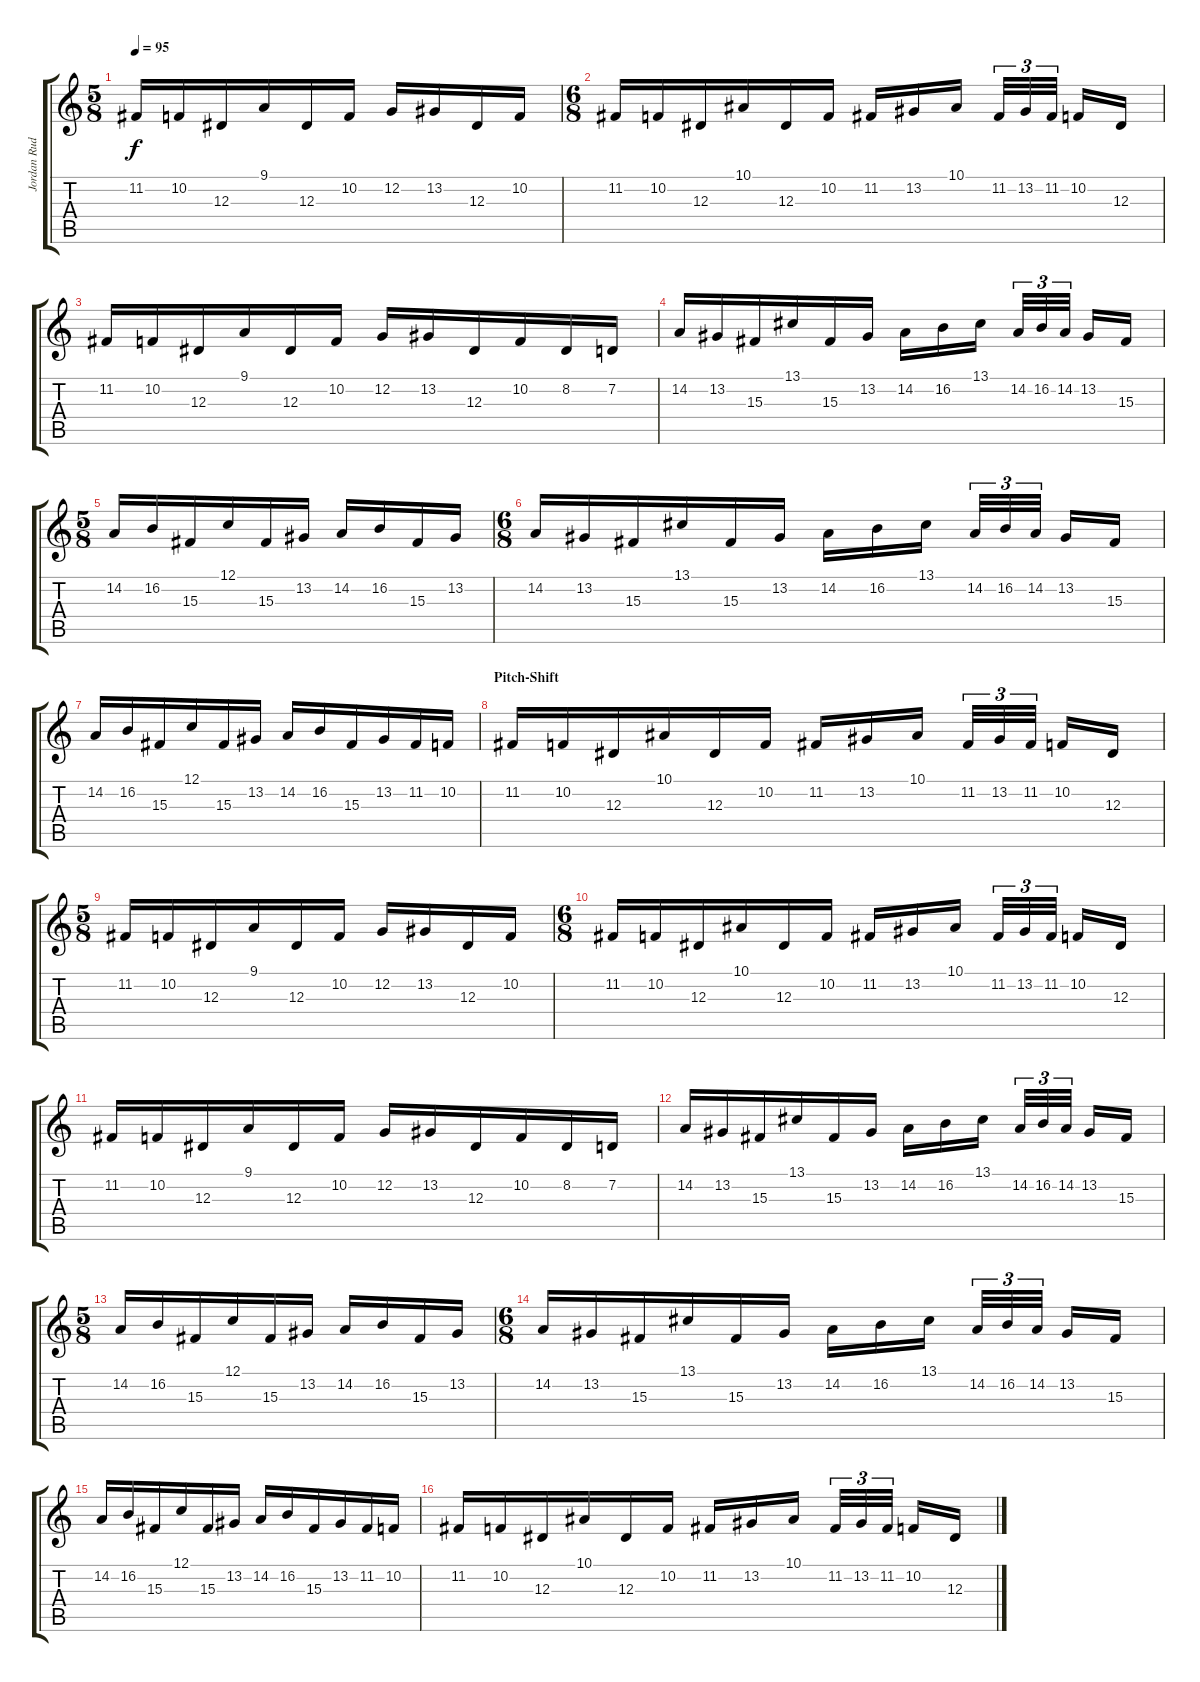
\track ("Jordan Rudess" "Jordan Rud") {instrument lead1square}
\staff {score tabs}
\tuning (C4 G3 Eb3 Bb2 F2 C2) {hide}
\ts (5 8)
\tempo 95
\clef g2
\ks c
11.2.16{dy f} 10.2.16 12.3.16 9.1.16 12.3.16 10.2.16 12.2.16 13.2.16 12.3.16 10.2.16 |
\ts (6 8)
11.2.16 10.2.16 12.3.16 10.1.16 12.3.16 10.2.16 11.2.16 13.2.16 10.1.16 11.2.32{tu (3 2)} 13.2.32{tu (3 2)} 11.2.32{tu (3 2)} 10.2.16 12.3.16 |
11.2.16 10.2.16 12.3.16 9.1.16 12.3.16 10.2.16 12.2.16 13.2.16 12.3.16 10.2.16 8.2.16 7.2.16 |
14.2.16 13.2.16 15.3.16 13.1.16 15.3.16 13.2.16 14.2.16 16.2.16 13.1.16 14.2.32{tu (3 2)} 16.2.32{tu (3 2)} 14.2.32{tu (3 2)} 13.2.16 15.3.16 |
\ts (5 8)
14.2.16 16.2.16 15.3.16 12.1.16 15.3.16 13.2.16 14.2.16 16.2.16 15.3.16 13.2.16 |
\ts (6 8)
14.2.16 13.2.16 15.3.16 13.1.16 15.3.16 13.2.16 14.2.16 16.2.16 13.1.16 14.2.32{tu (3 2)} 16.2.32{tu (3 2)} 14.2.32{tu (3 2)} 13.2.16 15.3.16 |
14.2.16 16.2.16 15.3.16 12.1.16 15.3.16 13.2.16 14.2.16 16.2.16 15.3.16 13.2.16 11.2.16 10.2.16 |
\section ("" "Pitch-Shift")
11.2.16{volume 14} 10.2.16 12.3.16 10.1.16 12.3.16 10.2.16 11.2.16 13.2.16 10.1.16 11.2.32{tu (3 2)} 13.2.32{tu (3 2)} 11.2.32{tu (3 2)} 10.2.16 12.3.16 |
\ts (5 8)
11.2.16 10.2.16 12.3.16 9.1.16 12.3.16 10.2.16 12.2.16 13.2.16 12.3.16 10.2.16 |
\ts (6 8)
11.2.16 10.2.16 12.3.16 10.1.16 12.3.16 10.2.16 11.2.16 13.2.16 10.1.16 11.2.32{tu (3 2)} 13.2.32{tu (3 2)} 11.2.32{tu (3 2)} 10.2.16 12.3.16 |
11.2.16 10.2.16 12.3.16 9.1.16 12.3.16 10.2.16 12.2.16 13.2.16 12.3.16 10.2.16 8.2.16 7.2.16 |
14.2.16 13.2.16 15.3.16 13.1.16 15.3.16 13.2.16 14.2.16 16.2.16 13.1.16 14.2.32{tu (3 2)} 16.2.32{tu (3 2)} 14.2.32{tu (3 2)} 13.2.16 15.3.16 |
\ts (5 8)
14.2.16 16.2.16 15.3.16 12.1.16 15.3.16 13.2.16 14.2.16 16.2.16 15.3.16 13.2.16 |
\ts (6 8)
14.2.16 13.2.16 15.3.16 13.1.16 15.3.16 13.2.16 14.2.16 16.2.16 13.1.16 14.2.32{tu (3 2)} 16.2.32{tu (3 2)} 14.2.32{tu (3 2)} 13.2.16 15.3.16 |
14.2.16 16.2.16 15.3.16 12.1.16 15.3.16 13.2.16 14.2.16 16.2.16 15.3.16 13.2.16 11.2.16 10.2.16 |
11.2.16 10.2.16 12.3.16 10.1.16 12.3.16 10.2.16 11.2.16 13.2.16 10.1.16 11.2.32{tu (3 2)} 13.2.32{tu (3 2)} 11.2.32{tu (3 2)} 10.2.16 12.3.16
